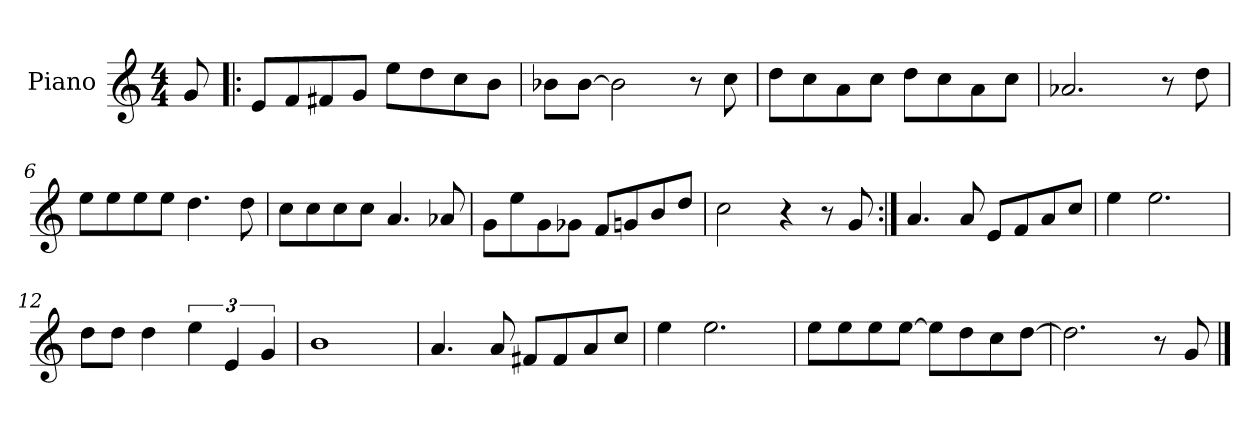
**kern
*part1
*staff1
*I"Piano
*I'Pno.
*clefG2
*k[]
*M4/4
=1
8g/
=2!|:
8e/L
8f/
8f#X/
8g/J
8ee\L
8dd\
8cc\
8b\J
=3
8b-X\L
[8b-\J
2b-\]
8r
8cc\
=4
8dd\L
8cc\
8a\
8cc\J
8dd\L
8cc\
8a\
8cc\J
=5
2.a-X/
8r
8dd\
!!LO:LB:g=z
=6
8ee\L
8ee\
8ee\
8ee\J
4.dd\
8dd\
=7
8cc\L
8cc\
8cc\
8cc\J
4.a/
8a-X/
=8
8g\L
8ee\
8g\
8g-X\J
8f/L
8gn/
8b/
8dd/J
=9
2cc\
4r
8r
8g/
!!LO:LB:g=z
=10:|!
4.a/
8a/
8e/L
8f/
8a/
8cc/J
=11
4ee\
2.ee\
=12
8dd\L
8dd\J
4dd\
6ee\
6e/
6g/
=13
1b
!!LO:LB:g=z
=14
4.a/
8a/
8f#X/L
8f#/
8a/
8cc/J
=15
4ee\
2.ee\
=16
8ee\L
8ee\
8ee\
[8ee\J
8ee\L]
8dd\
8cc\
[8dd\J
=17
2.dd\]
8r
8g/
==
*-
